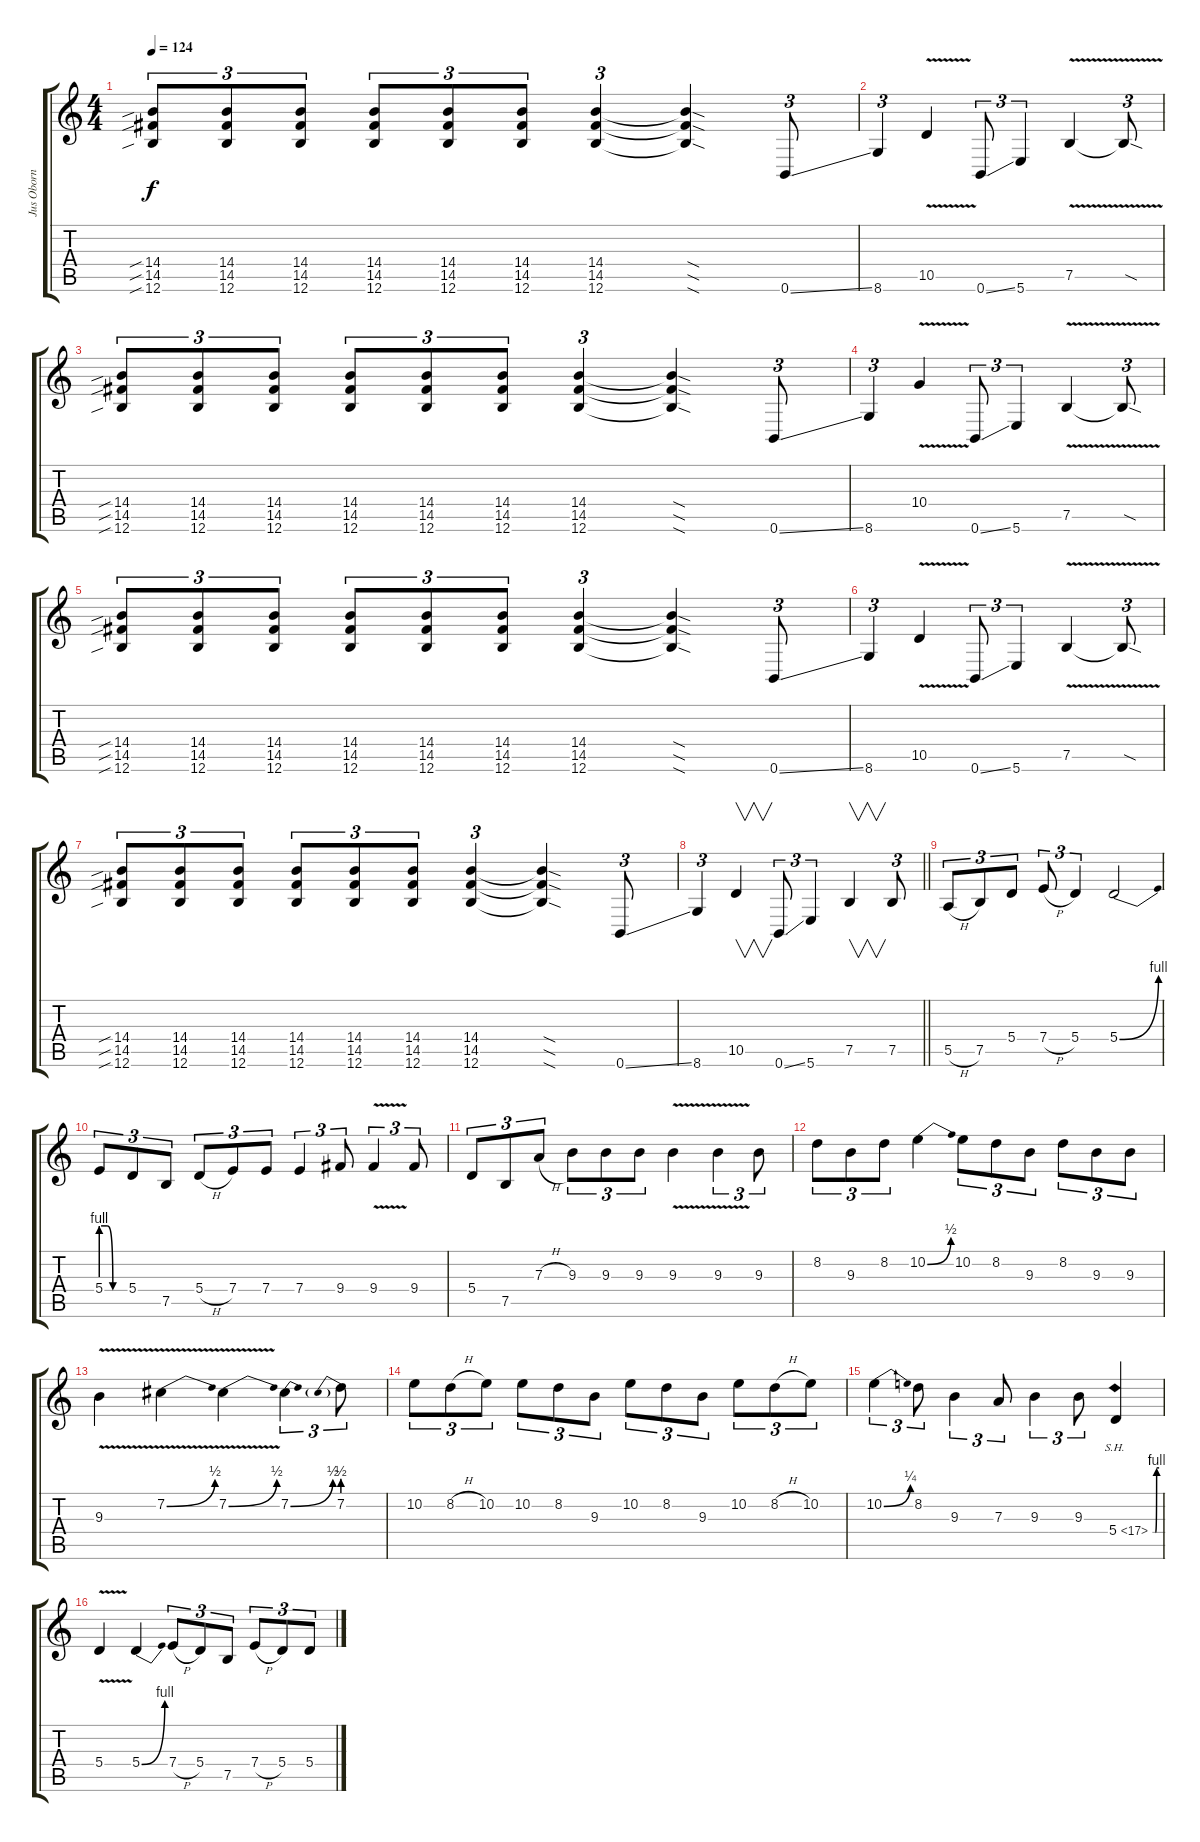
\track ("Jus Oborn" "Jus Oborn") {instrument electricguitarjazz}
\staff {score tabs}
\tuning (B3 Gb3 D3 A2 E2 B1) {hide}
\ts (4 4)
\section ("" "")
\tempo 124
\clef g2
\ks c
(14.4{sib} 14.5{sib} 12.6{sib}).8{tu (3 2) dy f} (14.4 14.5 12.6).8{tu (3 2)} (14.4 14.5 12.6).8{tu (3 2)} (14.4 14.5 12.6).8{tu (3 2)} (14.4 14.5 12.6).8{tu (3 2)} (14.4 14.5 12.6).8{tu (3 2)} (14.4 14.5 12.6).4{tu (3 2)} (14.4{sod t} 14.5{sod t} 12.6{sod t}).4 0.6{ss}.8{tu (3 2)} |
8.6.4{tu (3 2)} 10.5{v}.4 0.6{ss}.8{tu (3 2)} 5.6.4{tu (3 2)} 7.5{v}.4 7.5{sod t}.8{tu (3 2)} |
(14.4{sib} 14.5{sib} 12.6{sib}).8{tu (3 2)} (14.4 14.5 12.6).8{tu (3 2)} (14.4 14.5 12.6).8{tu (3 2)} (14.4 14.5 12.6).8{tu (3 2)} (14.4 14.5 12.6).8{tu (3 2)} (14.4 14.5 12.6).8{tu (3 2)} (14.4 14.5 12.6).4{tu (3 2)} (14.4{sod t} 14.5{sod t} 12.6{sod t}).4 0.6{ss}.8{tu (3 2)} |
8.6.4{tu (3 2)} 10.4{v}.4 0.6{ss}.8{tu (3 2)} 5.6.4{tu (3 2)} 7.5{v}.4 7.5{sod t}.8{tu (3 2)} |
(14.4{sib} 14.5{sib} 12.6{sib}).8{tu (3 2)} (14.4 14.5 12.6).8{tu (3 2)} (14.4 14.5 12.6).8{tu (3 2)} (14.4 14.5 12.6).8{tu (3 2)} (14.4 14.5 12.6).8{tu (3 2)} (14.4 14.5 12.6).8{tu (3 2)} (14.4 14.5 12.6).4{tu (3 2)} (14.4{sod t} 14.5{sod t} 12.6{sod t}).4 0.6{ss}.8{tu (3 2)} |
8.6.4{tu (3 2)} 10.5{v}.4 0.6{ss}.8{tu (3 2)} 5.6.4{tu (3 2)} 7.5{v}.4 7.5{sod t}.8{tu (3 2)} |
(14.4{sib} 14.5{sib} 12.6{sib}).8{tu (3 2)} (14.4 14.5 12.6).8{tu (3 2)} (14.4 14.5 12.6).8{tu (3 2)} (14.4 14.5 12.6).8{tu (3 2)} (14.4 14.5 12.6).8{tu (3 2)} (14.4 14.5 12.6).8{tu (3 2)} (14.4 14.5 12.6).4{tu (3 2)} (14.4{sod t} 14.5{sod t} 12.6{sod t}).4 0.6{ss}.8{tu (3 2)} |
\barLineRight lightlight
8.6.4{tu (3 2)} 10.5.4{v} 0.6{ss}.8{tu (3 2)} 5.6.4{tu (3 2)} 7.5.4{v} 7.5.8{tu (3 2) volume 10 instrument overdrivenguitar} |
\section ("" "")
5.5{h}.8{tu (3 2) volume 10 instrument overdrivenguitar} 7.5.8{tu (3 2)} 5.4.8{tu (3 2)} 7.4{h}.8{tu (3 2)} 5.4.4{tu (3 2)} 5.4{be (bend 0 0 60 4)}.2 |
5.4{be (custom 0 4 15 4 30 0 60 0)}.8{tu (3 2)} 5.4.8{tu (3 2)} 7.5.8{tu (3 2)} 5.4{h}.8{tu (3 2)} 7.4.8{tu (3 2)} 7.4.8{tu (3 2)} 7.4.4{tu (3 2)} 9.4.8{tu (3 2)} 9.4{v}.4{tu (3 2)} 9.4.8{tu (3 2)} |
5.4.8{tu (3 2)} 7.5.8{tu (3 2)} 7.3{h}.8{tu (3 2)} 9.3.8{tu (3 2)} 9.3.8{tu (3 2)} 9.3.8{tu (3 2)} 9.3{v}.4 9.3{v}.4{tu (3 2)} 9.3.8{tu (3 2)} |
8.2.8{tu (3 2)} 9.3.8{tu (3 2)} 8.2.8{tu (3 2)} 10.2{be (bend 0 0 60 2)}.4 10.2.8{tu (3 2)} 8.2.8{tu (3 2)} 9.3.8{tu (3 2)} 8.2.8{tu (3 2)} 9.3.8{tu (3 2)} 9.3.8{tu (3 2)} |
9.3{v}.4 7.2{be (bend 0 0 60 2) v}.4 7.2{be (bend 0 0 60 2) v}.4 7.2{be (bend 0 0 60 2)}.4{tu (3 2)} 7.2{be (prebend 0 2 60 2)}.8{tu (3 2)} |
10.2.8{tu (3 2)} 8.2{h}.8{tu (3 2)} 10.2.8{tu (3 2)} 10.2.8{tu (3 2)} 8.2.8{tu (3 2)} 9.3.8{tu (3 2)} 10.2.8{tu (3 2)} 8.2.8{tu (3 2)} 9.3.8{tu (3 2)} 10.2.8{tu (3 2)} 8.2{h}.8{tu (3 2)} 10.2.8{tu (3 2)} |
10.2{be (bend 0 0 60 1)}.4{tu (3 2)} 8.2.8{tu (3 2)} 9.3.4{tu (3 2)} 7.3.8{tu (3 2)} 9.3.4{tu (3 2)} 9.3.8{tu (3 2)} 5.4{be (custom 0 0 25 0 36 4 60 4) sh 12}.4 |
5.4{v}.4 5.4{be (bend 0 0 60 4)}.4 7.4{h}.8{tu (3 2)} 5.4.8{tu (3 2)} 7.5.8{tu (3 2)} 7.4{h}.8{tu (3 2)} 5.4.8{tu (3 2)} 5.4.8{tu (3 2)}
